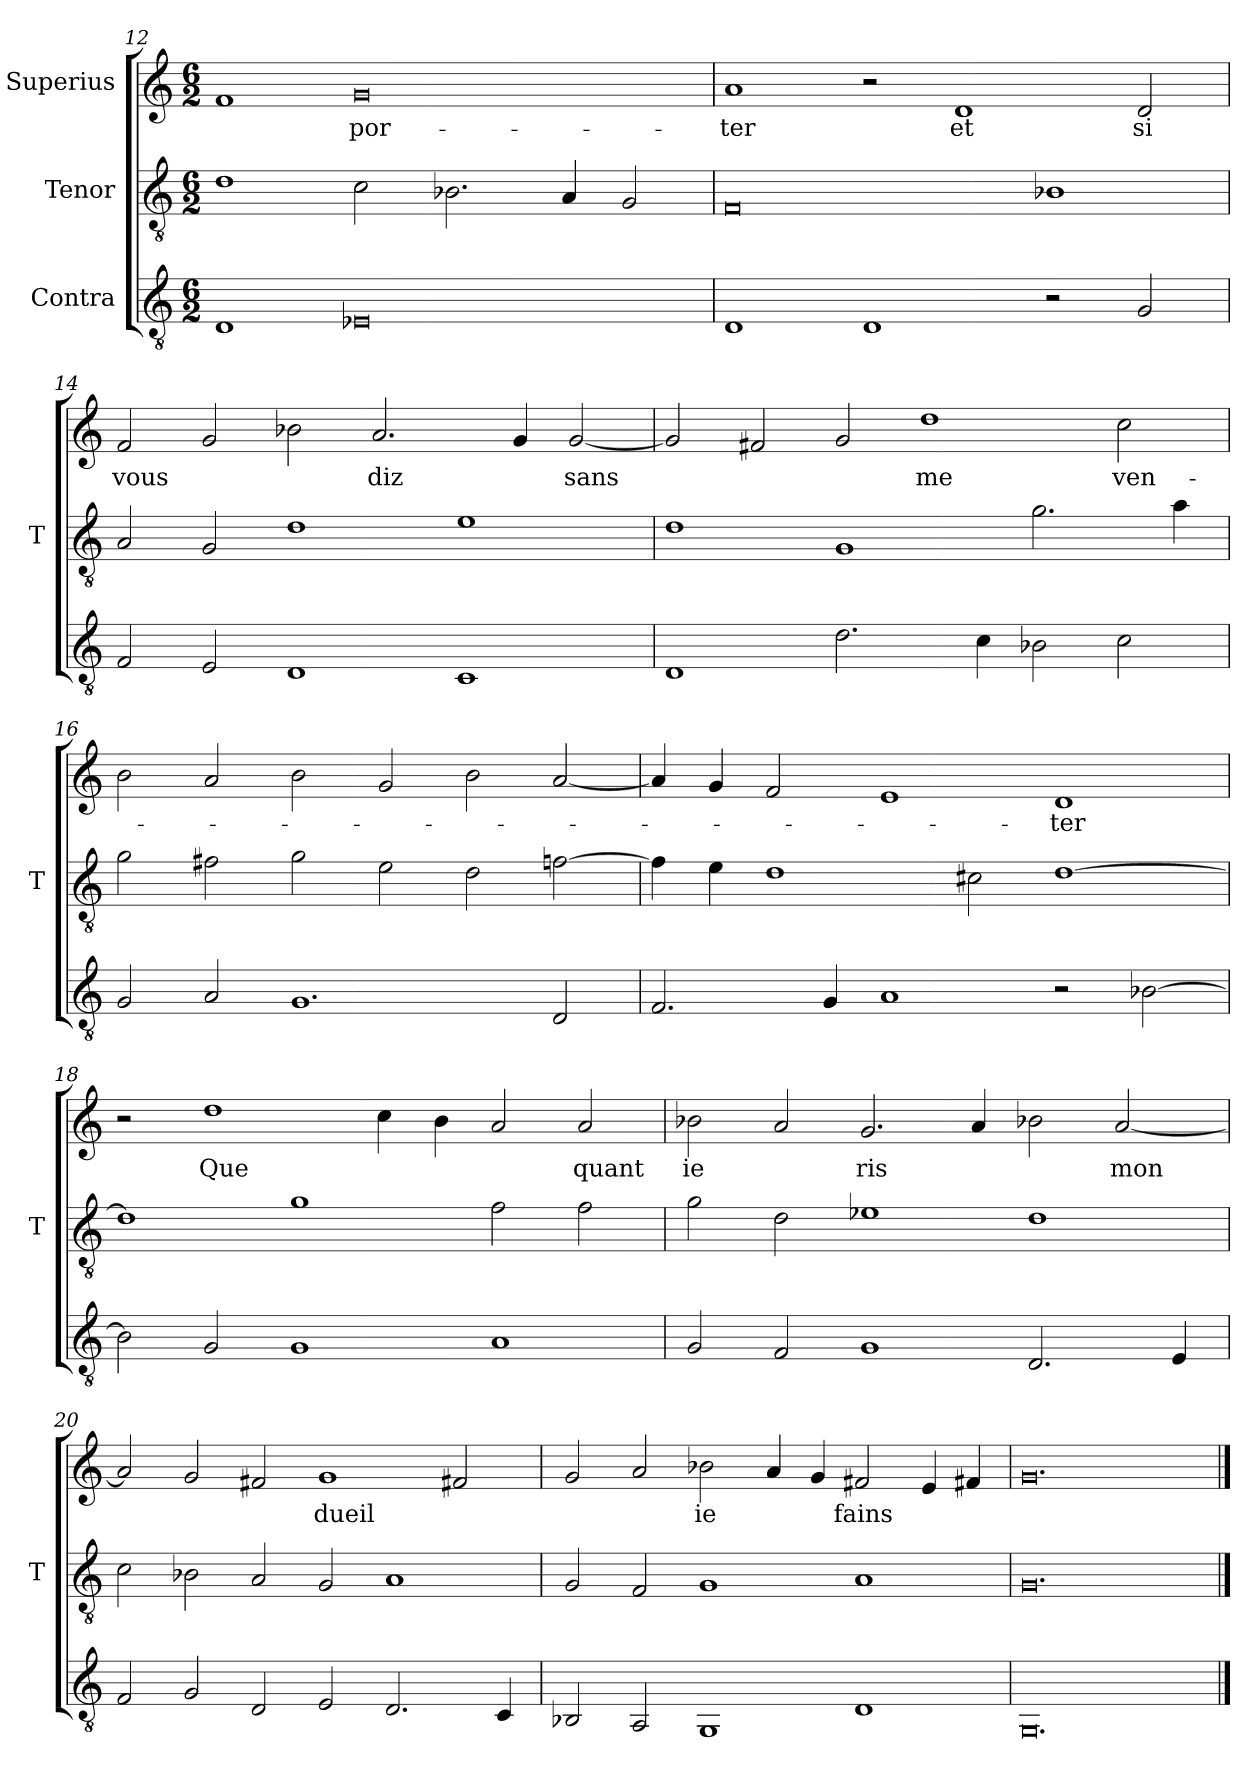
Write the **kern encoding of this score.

**kern	**kern	**kern	**text
*part3	*part2	*part1	*part1
*staff3	*staff2	*staff1	*staff1
*I"Contra	*I"Tenor	*I"Superius	*
*	*I'T	*	*
*clefGv2	*clefGv2	*clefG2	*
*M6/2	*M6/2	*M6/2	*
=12	=12	=12	=12
1D	1d	1f	.
0E-X	2c	0g	por-
.	2.B-X	.	.
.	4A	.	.
.	2G	.	.
=13	=13	=13	=13
1D	0F	1a	-ter
1D	.	2r	.
.	.	1d	-et
2r	1B-X	.	.
2G	.	2d	-si
=14	=14	=14	=14
2F	2A	2f	-vous
2E	2G	2g	.
1D	1d	2b-X	.
.	.	2.a	-diz
1C	1e	.	.
.	.	4g	.
.	.	[2g	-sans
=15	=15	=15	=15
1D	1d	2g]	.
.	.	2f#X	.
2.d	1G	2g	.
.	.	1dd	-me
4c	.	.	.
2B-X	2.g	.	.
2c	.	2cc	ven-
.	4a	.	.
=16	=16	=16	=16
2G	2g	2b	.
2A	2f#X	2a	.
1.G	2g	2b	.
.	2e	2g	.
.	2d	2b	.
2D	[2f	[2a	.
=17	=17	=17	=17
2.F	4f]	4a]	.
.	4e	4g	.
.	1d	2f	.
4G	.	.	.
1A	.	1e	.
.	2c#X	.	.
2r	[1d	1d	-ter
[2B-X	.	.	.
=18	=18	=18	=18
2B-]	1d]	2r	.
2G	.	1dd	-Que
1G	1g	.	.
.	.	4cc	.
.	.	4b	.
1A	2f	2a	.
.	2f	2a	-quant
=19	=19	=19	=19
2G	2g	2b-X	-ie
2F	2d	2a	.
1G	1e-X	2.g	-ris
.	.	4a	.
2.D	1d	2b-X	.
.	.	[2a	-mon
4E	.	.	.
=20	=20	=20	=20
2F	2c	2a]	.
2G	2B-X	2g	.
2D	2A	2f#X	.
2E	2G	1g	-dueil
2.D	1A	.	.
.	.	2f#X	.
4C	.	.	.
=21	=21	=21	=21
2BB-X	2G	2g	.
2AA	2F	2a	.
1GG	1G	2b-X	-ie
.	.	4a	.
.	.	4g	.
1D	1A	2f#X	-fains
.	.	4e	.
.	.	4f#X	.
=22	=22	=22	=22
0.GG	0.G	0.g	.
==	==	==	==
*-	*-	*-	*-
